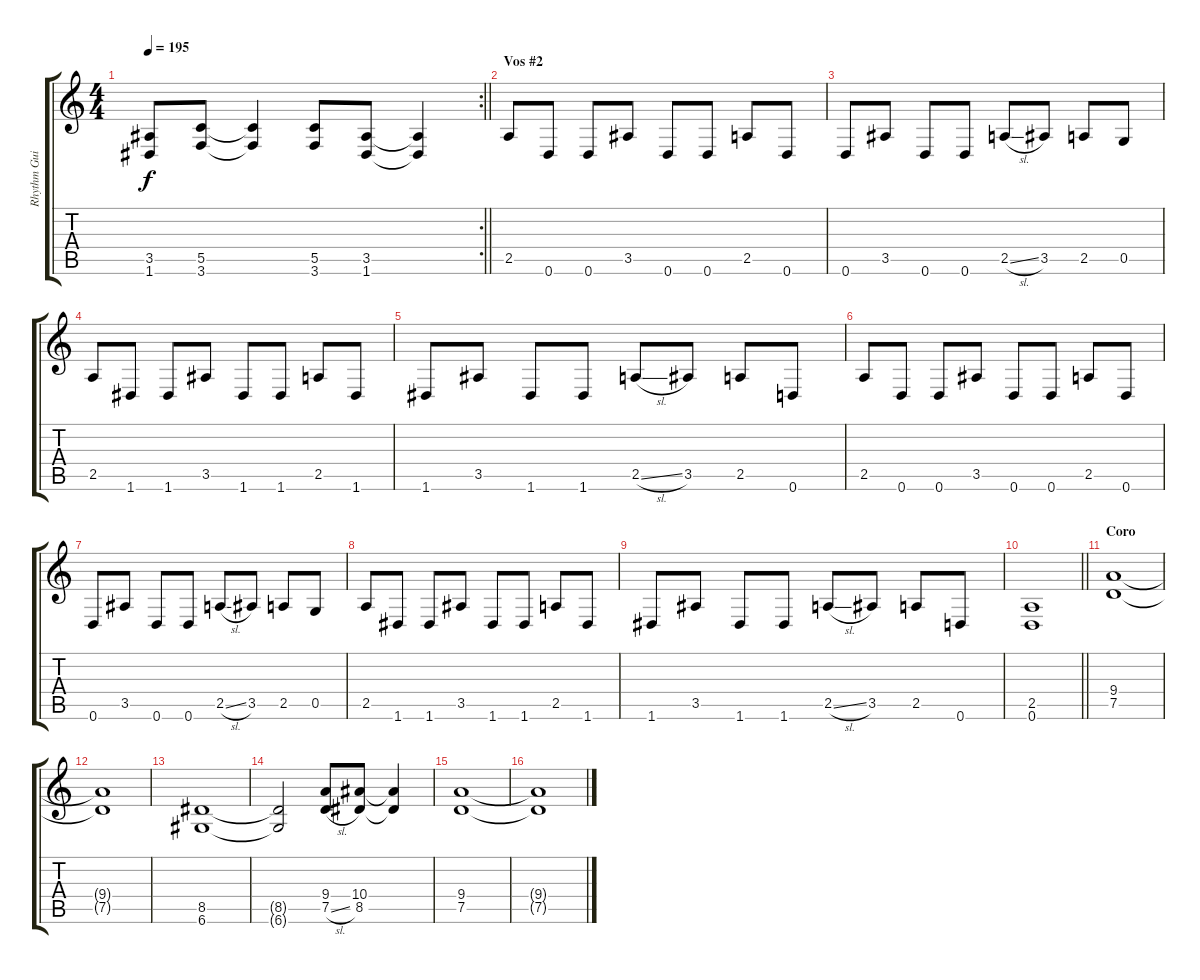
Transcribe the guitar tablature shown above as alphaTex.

\track ("Rhythm Guitar" "Rhythm Gui") {instrument distortionguitar}
\staff {score tabs}
\tuning (D4 A3 F3 C3 G2 D2) {hide}
\rc 2
\ts (4 4)
\tempo 195
\clef g2
\barLineRight lightlight
\ks c
(3.5 1.6).8{dy f} (5.5 3.6).8 (5.5{t} 3.6{t}).4 (5.5 3.6).8 (3.5 1.6).8 (3.5{t} 1.6{t}).4 |
\section ("" "Vos #2")
2.5.8 0.6.8 0.6.8 3.5.8 0.6.8 0.6.8 2.5.8 0.6.8 |
0.6.8 3.5.8 0.6.8 0.6.8 2.5{sl}.8 3.5.8 2.5.8 0.5.8 |
2.5.8 1.6.8 1.6.8 3.5.8 1.6.8 1.6.8 2.5.8 1.6.8 |
1.6.8 3.5.8 1.6.8 1.6.8 2.5{sl}.8 3.5.8 2.5.8 0.6.8 |
2.5.8 0.6.8 0.6.8 3.5.8 0.6.8 0.6.8 2.5.8 0.6.8 |
0.6.8 3.5.8 0.6.8 0.6.8 2.5{sl}.8 3.5.8 2.5.8 0.5.8 |
2.5.8 1.6.8 1.6.8 3.5.8 1.6.8 1.6.8 2.5.8 1.6.8 |
1.6.8 3.5.8 1.6.8 1.6.8 2.5{sl}.8 3.5.8 2.5.8 0.6.8 |
\barLineRight lightlight
(2.5 0.6).1 |
\section ("" "Coro")
(9.4 7.5).1 |
(9.4{t} 7.5{t}).1 |
(8.5 6.6).1 |
(8.5{t} 6.6{t}).2 (9.4 7.5{sl}).8 (10.4 8.5).8 (10.4{t} 8.5{t}).4 |
(9.4 7.5).1 |
(9.4{t} 7.5{t}).1
